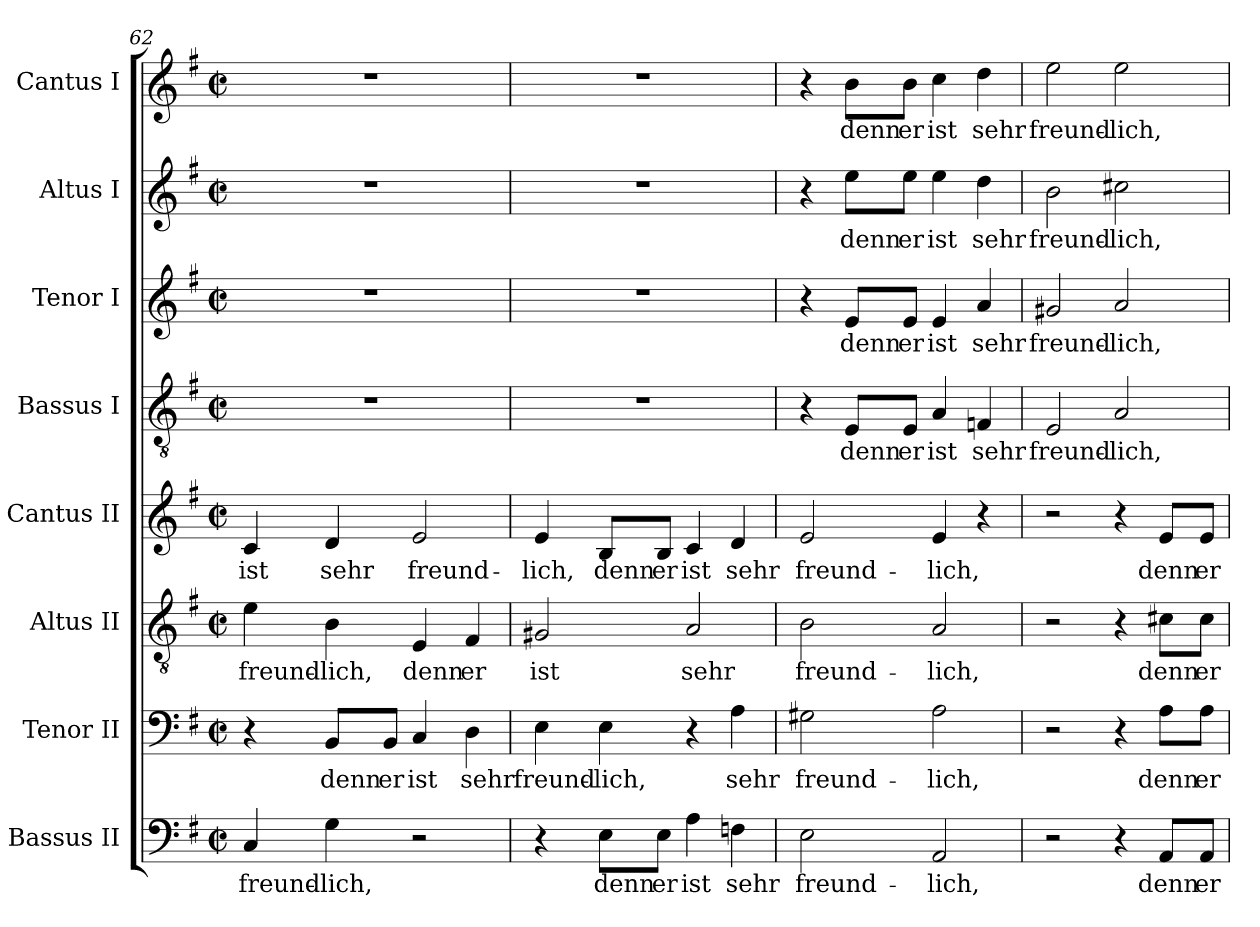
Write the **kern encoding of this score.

**kern	**text	**kern	**text	**kern	**text	**kern	**text	**kern	**text	**kern	**text	**kern	**text	**kern	**text
*part8	*part8	*part7	*part7	*part6	*part6	*part5	*part5	*part4	*part4	*part3	*part3	*part2	*part2	*part1	*part1
*staff8	*staff8	*staff7	*staff7	*staff6	*staff6	*staff5	*staff5	*staff4	*staff4	*staff3	*staff3	*staff2	*staff2	*staff1	*staff1
*I"Bassus II	*	*I"Tenor II	*	*I"Altus II	*	*I"Cantus II	*	*I"Bassus I	*	*I"Tenor I	*	*I"Altus I	*	*I"Cantus I	*
*I'B2	*	*I'T2	*	*I'A2	*	*I'C2	*	*I'B1	*	*I'T1	*	*I'A1	*	*I'C1	*
*clefF4	*	*clefF4	*	*clefGv2	*	*clefG2	*	*clefGv2	*	*clefG2	*	*clefG2	*	*clefG2	*
*k[f#]	*	*k[f#]	*	*k[f#]	*	*k[f#]	*	*k[f#]	*	*k[f#]	*	*k[f#]	*	*k[f#]	*
*G:	*	*G:	*	*G:	*	*G:	*	*G:	*	*G:	*	*G:	*	*G:	*
*M2/2	*	*M2/2	*	*M2/2	*	*M2/2	*	*M2/2	*	*M2/2	*	*M2/2	*	*M2/2	*
*met(c|)	*	*met(c|)	*	*met(c|)	*	*met(c|)	*	*met(c|)	*	*met(c|)	*	*met(c|)	*	*met(c|)	*
=62	=62	=62	=62	=62	=62	=62	=62	=62	=62	=62	=62	=62	=62	=62	=62
!	!LO:LY:b	!	!	!	!	!	!	!	!	!	!	!	!	!	!
!	!	!	!	!	!LO:LY:b	!	!	!	!	!	!	!	!	!	!
!	!	!	!	!	!	!	!LO:LY:b	!	!	!	!	!	!	!	!
4C/	freund-	4r	.	4e\	freund-	4c/	ist	1r	.	1r	.	1r	.	1r	.
!	!LO:LY:b	!	!	!	!	!	!	!	!	!	!	!	!	!	!
!	!	!	!LO:LY:b	!	!	!	!	!	!	!	!	!	!	!	!
!	!	!	!	!	!LO:LY:b	!	!	!	!	!	!	!	!	!	!
!	!	!	!	!	!	!	!LO:LY:b	!	!	!	!	!	!	!	!
4G\	-lich,	8BB/L	denn	4B\	-lich,	4d/	sehr	.	.	.	.	.	.	.	.
!	!	!	!LO:LY:b	!	!	!	!	!	!	!	!	!	!	!	!
.	.	8BB/J	er	.	.	.	.	.	.	.	.	.	.	.	.
!	!	!	!LO:LY:b	!	!	!	!	!	!	!	!	!	!	!	!
!	!	!	!	!	!LO:LY:b	!	!	!	!	!	!	!	!	!	!
!	!	!	!	!	!	!	!LO:LY:b	!	!	!	!	!	!	!	!
2r	.	4C/	ist	4E/	denn	2e/	freund-	.	.	.	.	.	.	.	.
!	!	!	!LO:LY:b	!	!	!	!	!	!	!	!	!	!	!	!
!	!	!	!	!	!LO:LY:b	!	!	!	!	!	!	!	!	!	!
.	.	4D\	sehr	4F#/	er	.	.	.	.	.	.	.	.	.	.
=63	=63	=63	=63	=63	=63	=63	=63	=63	=63	=63	=63	=63	=63	=63	=63
!	!	!	!LO:LY:b	!	!	!	!	!	!	!	!	!	!	!	!
!	!	!	!	!	!LO:LY:b	!	!	!	!	!	!	!	!	!	!
!	!	!	!	!	!	!	!LO:LY:b	!	!	!	!	!	!	!	!
4r	.	4E\	freund-	2G#X/	ist	4e/	-lich,	1r	.	1r	.	1r	.	1r	.
!	!LO:LY:b	!	!	!	!	!	!	!	!	!	!	!	!	!	!
!	!	!	!LO:LY:b	!	!	!	!	!	!	!	!	!	!	!	!
!	!	!	!	!	!	!	!LO:LY:b	!	!	!	!	!	!	!	!
8E\L	denn	4E\	-lich,	.	.	8B/L	denn	.	.	.	.	.	.	.	.
!	!LO:LY:b	!	!	!	!	!	!	!	!	!	!	!	!	!	!
!	!	!	!	!	!	!	!LO:LY:b	!	!	!	!	!	!	!	!
8E\J	er	.	.	.	.	8B/J	er	.	.	.	.	.	.	.	.
!	!LO:LY:b	!	!	!	!	!	!	!	!	!	!	!	!	!	!
!	!	!	!	!	!LO:LY:b	!	!	!	!	!	!	!	!	!	!
!	!	!	!	!	!	!	!LO:LY:b	!	!	!	!	!	!	!	!
4A\	ist	4r	.	2A/	sehr	4c/	ist	.	.	.	.	.	.	.	.
!	!LO:LY:b	!	!	!	!	!	!	!	!	!	!	!	!	!	!
!	!	!	!LO:LY:b	!	!	!	!	!	!	!	!	!	!	!	!
!	!	!	!	!	!	!	!LO:LY:b	!	!	!	!	!	!	!	!
4Fn\	sehr	4A\	sehr	.	.	4d/	sehr	.	.	.	.	.	.	.	.
=64	=64	=64	=64	=64	=64	=64	=64	=64	=64	=64	=64	=64	=64	=64	=64
!	!LO:LY:b	!	!	!	!	!	!	!	!	!	!	!	!	!	!
!	!	!	!LO:LY:b	!	!	!	!	!	!	!	!	!	!	!	!
!	!	!	!	!	!LO:LY:b	!	!	!	!	!	!	!	!	!	!
!	!	!	!	!	!	!	!LO:LY:b	!	!	!	!	!	!	!	!
2E\	freund-	2G#X\	freund-	2B\	freund-	2e/	freund-	4r	.	4r	.	4r	.	4r	.
!	!	!	!	!	!	!	!	!	!LO:LY:b	!	!	!	!	!	!
!	!	!	!	!	!	!	!	!	!	!	!LO:LY:b	!	!	!	!
!	!	!	!	!	!	!	!	!	!	!	!	!	!LO:LY:b	!	!
!	!	!	!	!	!	!	!	!	!	!	!	!	!	!	!LO:LY:b
.	.	.	.	.	.	.	.	8E/L	denn	8e/L	denn	8ee\L	denn	8b\L	denn
!	!	!	!	!	!	!	!	!	!LO:LY:b	!	!	!	!	!	!
!	!	!	!	!	!	!	!	!	!	!	!LO:LY:b	!	!	!	!
!	!	!	!	!	!	!	!	!	!	!	!	!	!LO:LY:b	!	!
!	!	!	!	!	!	!	!	!	!	!	!	!	!	!	!LO:LY:b
.	.	.	.	.	.	.	.	8E/J	er	8e/J	er	8ee\J	er	8b\J	er
!	!LO:LY:b	!	!	!	!	!	!	!	!	!	!	!	!	!	!
!	!	!	!LO:LY:b	!	!	!	!	!	!	!	!	!	!	!	!
!	!	!	!	!	!LO:LY:b	!	!	!	!	!	!	!	!	!	!
!	!	!	!	!	!	!	!LO:LY:b	!	!	!	!	!	!	!	!
!	!	!	!	!	!	!	!	!	!LO:LY:b	!	!	!	!	!	!
!	!	!	!	!	!	!	!	!	!	!	!LO:LY:b	!	!	!	!
!	!	!	!	!	!	!	!	!	!	!	!	!	!LO:LY:b	!	!
!	!	!	!	!	!	!	!	!	!	!	!	!	!	!	!LO:LY:b
2AA/	-lich,	2A\	-lich,	2A/	-lich,	4e/	-lich,	4A/	ist	4e/	ist	4ee\	ist	4cc\	ist
!	!	!	!	!	!	!	!	!	!LO:LY:b	!	!	!	!	!	!
!	!	!	!	!	!	!	!	!	!	!	!LO:LY:b	!	!	!	!
!	!	!	!	!	!	!	!	!	!	!	!	!	!LO:LY:b	!	!
!	!	!	!	!	!	!	!	!	!	!	!	!	!	!	!LO:LY:b
.	.	.	.	.	.	4r	.	4Fn/	sehr	4a/	sehr	4dd\	sehr	4dd\	sehr
!!LO:PB:g=z
=65	=65	=65	=65	=65	=65	=65	=65	=65	=65	=65	=65	=65	=65	=65	=65
!	!	!	!	!	!	!	!	!	!LO:LY:b	!	!	!	!	!	!
!	!	!	!	!	!	!	!	!	!	!	!LO:LY:b	!	!	!	!
!	!	!	!	!	!	!	!	!	!	!	!	!	!LO:LY:b	!	!
!	!	!	!	!	!	!	!	!	!	!	!	!	!	!	!LO:LY:b
2r	.	2r	.	2r	.	2r	.	2E/	freund-	2g#X/	freund-	2b\	freund-	2ee\	freund-
!	!	!	!	!	!	!	!	!	!LO:LY:b	!	!	!	!	!	!
!	!	!	!	!	!	!	!	!	!	!	!LO:LY:b	!	!	!	!
!	!	!	!	!	!	!	!	!	!	!	!	!	!LO:LY:b	!	!
!	!	!	!	!	!	!	!	!	!	!	!	!	!	!	!LO:LY:b
4r	.	4r	.	4r	.	4r	.	2A/	-lich,	2a/	-lich,	2cc#X\	-lich,	2ee\	-lich,
!	!LO:LY:b	!	!	!	!	!	!	!	!	!	!	!	!	!	!
!	!	!	!LO:LY:b	!	!	!	!	!	!	!	!	!	!	!	!
!	!	!	!	!	!LO:LY:b	!	!	!	!	!	!	!	!	!	!
!	!	!	!	!	!	!	!LO:LY:b	!	!	!	!	!	!	!	!
8AA/L	denn	8A\L	denn	8c#X\L	denn	8e/L	denn	.	.	.	.	.	.	.	.
!	!LO:LY:b	!	!	!	!	!	!	!	!	!	!	!	!	!	!
!	!	!	!LO:LY:b	!	!	!	!	!	!	!	!	!	!	!	!
!	!	!	!	!	!LO:LY:b	!	!	!	!	!	!	!	!	!	!
!	!	!	!	!	!	!	!LO:LY:b	!	!	!	!	!	!	!	!
8AA/J	er	8A\J	er	8c#\J	er	8e/J	er	.	.	.	.	.	.	.	.
=	=	=	=	=	=	=	=	=	=	=	=	=	=	=	=
*-	*-	*-	*-	*-	*-	*-	*-	*-	*-	*-	*-	*-	*-	*-	*-
